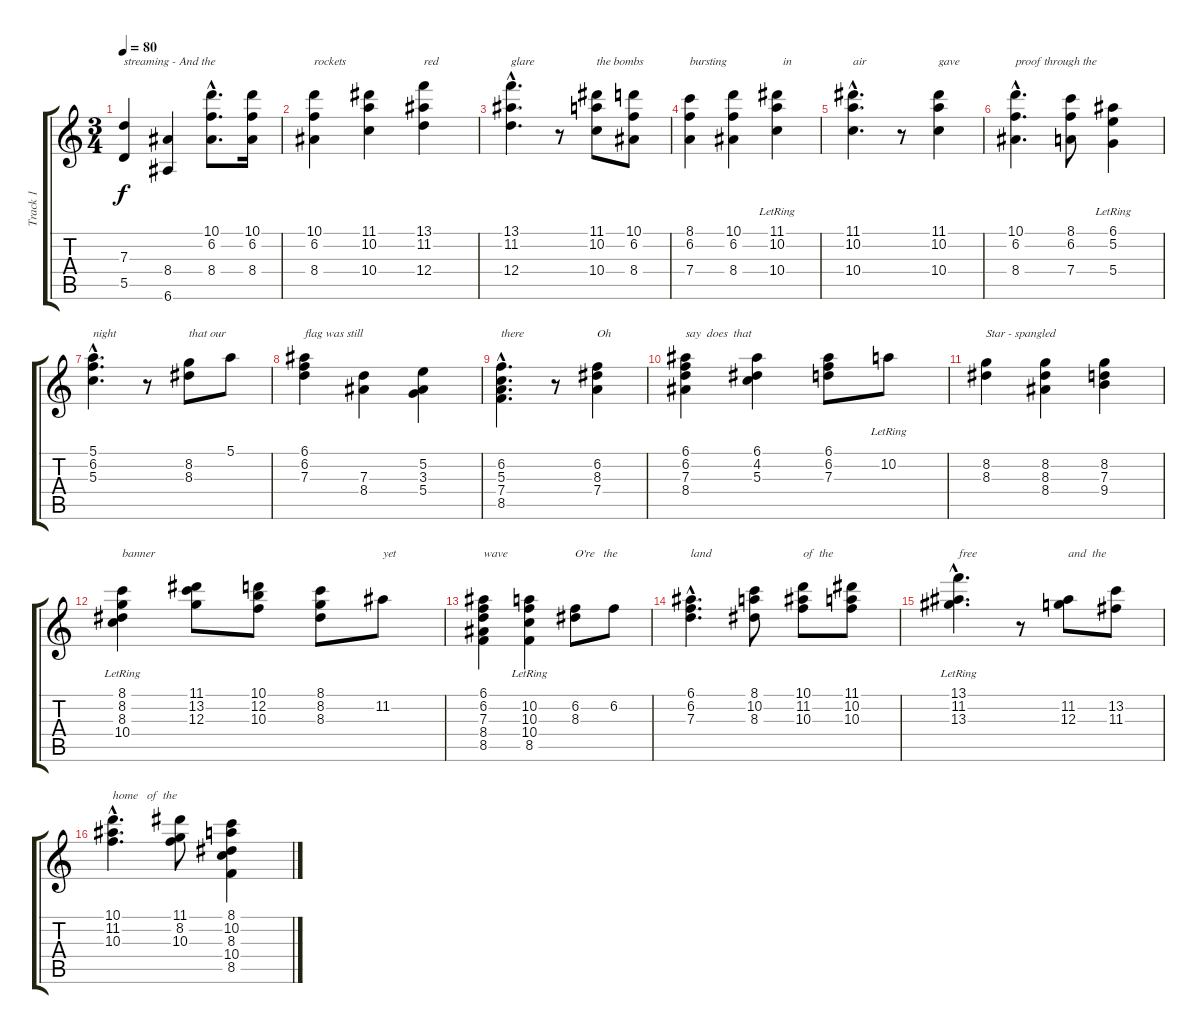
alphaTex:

\track ("Track 1" "Track 1") {instrument electricguitarjazz}
\staff {score tabs}
\tuning (E4 B3 G3 D3 A2 E2) {hide}
\ts (3 4)
\tempo 80
\clef g2
\ks c
(7.3 5.5).4{txt "streaming - And the" dy f} (8.4 6.6).4 (10.1{hac} 6.2{hac} 8.4{hac}).8{d} (10.1 6.2 8.4).16 |
(10.1 6.2 8.4).4{txt "rockets"} (11.1 10.2 10.4).4 (13.1 11.2 12.4).4{txt "red"} |
(13.1{hac} 11.2{hac} 12.4{hac}).4{d txt "glare"} r.8 (11.1 10.2 10.4).8{txt "the bombs"} (10.1 6.2 8.4).8 |
(8.1 6.2 7.4).4{txt "bursting"} (10.1 6.2 8.4).4 (11.1{lr} 10.2 10.4).4{txt "  in"} |
(11.1{hac} 10.2{hac} 10.4{hac}).4{d txt "air"} r.8 (11.1 10.2 10.4).4{txt "gave"} |
(10.1{hac} 6.2{hac} 8.4{hac}).4{d txt "proof through the"} (8.1 6.2 7.4).8 (6.1{lr} 5.2{lr} 5.4{lr}).4 |
(5.1{hac} 6.2{hac} 5.3{hac}).4{d txt "night"} r.8 (8.2 8.3).8{txt "that our"} 5.1.8 |
(6.1 6.2 7.3).4{txt "flag was still"} (7.3 8.4).4 (5.2 3.3 5.4).4 |
(6.2{hac} 5.3{hac} 7.4{hac} 8.5{hac}).4{d txt "there"} r.8 (6.2 8.3 7.4).4{txt "Oh"} |
(6.1 6.2 7.3 8.4).4{txt "say  does  that"} (6.1 4.2 5.3).4 (6.1 6.2 7.3).8 10.2{lr}.8 |
(8.2 8.3).4{txt "Star - spangled"} (8.2 8.3 8.4).4 (8.2 7.3 9.4).4 |
(8.1{lr} 8.2{lr} 8.3{lr} 10.4{lr}).4{txt "banner"} (11.1 13.2 12.3).8 (10.1 12.2 10.3).8 (8.1 8.2 8.3).8 11.2.8{txt "yet"} |
(6.1 6.2 7.3 8.4 8.5).4{txt "wave "} (10.2{lr} 10.3{lr} 10.4{lr} 8.5{lr}).4 (6.2 8.3).8{txt "O're   the"} 6.2.8 |
(6.1{hac} 6.2{hac} 7.3{hac}).4{d txt "land"} (8.1 10.2 8.3).8 (10.1 11.2 10.3).8{txt "of  the"} (11.1 10.2 10.3).8 |
(13.1{hac lr} 11.2{hac lr} 13.3{hac lr}).4{d txt "free"} r.8 (11.2 12.3).8{txt "and  the"} (13.2 11.3).8 |
(10.1{hac} 11.2{hac} 10.3{hac}).4{d txt "home   of  the"} (11.1 8.2 10.3).8 (8.1 10.2 8.3 10.4 8.5).4
